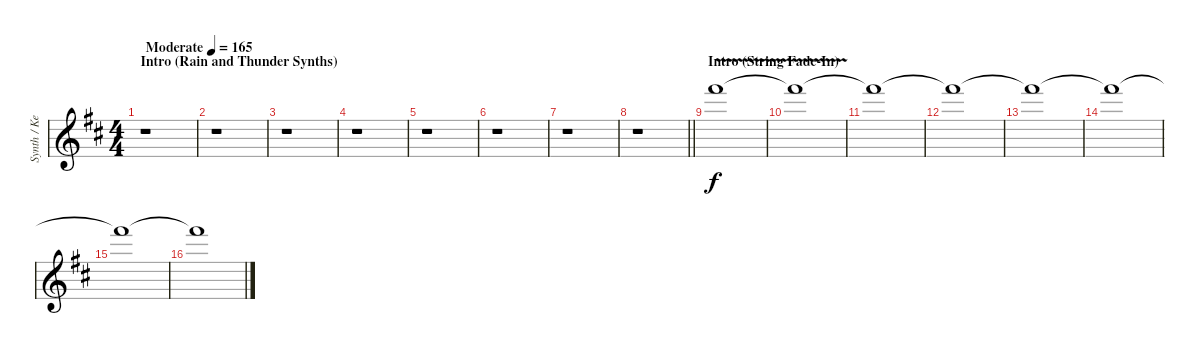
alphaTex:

\track ("Synth / Keyboard III" "Synth / Ke") {instrument synthstrings2}
\staff {score}
\tuning (Db4 Ab3 E3 B2 Gb2 B1) {hide}
\ts (4 4)
\section ("" "Intro (Rain and Thunder Synths)")
\tempo (165 "Moderate")
\clef g2
\ks d
r.1{dy f instrument synthstrings2} |
r.1 |
r.1 |
r.1 |
r.1 |
r.1 |
r.1 |
\barLineRight lightlight
r.1{volume 0} |
\section ("" "Intro (String Fade-In)")
29.1{v}.1{volume 3 balance 16} |
29.1{t}.1 |
29.1{t}.1 |
29.1{t}.1 |
29.1{t}.1{volume 6} |
29.1{t}.1 |
29.1{t}.1 |
29.1{t}.1
